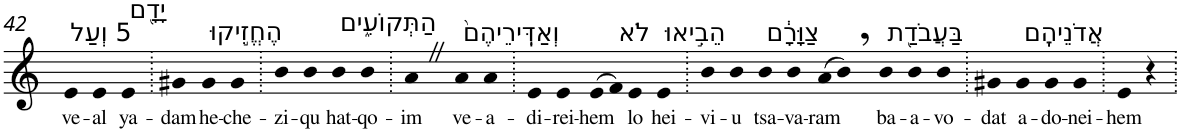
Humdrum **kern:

**kern	**text
*part1	*part1
*staff1	*staff1
*I"Piano	*
*I'Pno	*
!!LO:PB:g=z
*clefG2	*
*k[]	*
=42	=42
!LO:TX:a:t=5 וְעַל	!
!	!LO:LY:b
4e	ve-
!	!LO:LY:b
4e	-al
!LO:TX:a:t=יָדָ֖ם	!
!	!LO:LY:b
4e	ya-
=43.	=43.
!	!LO:LY:b
4g#X	-dam
!LO:TX:a:t=הֶחֱזִ֣יקוּ	!
!	!LO:LY:b
4g#	he-
!	!LO:LY:b
4g#	-che-
=44.	=44.
!	!LO:LY:b
4b	-zi-
!	!LO:LY:b
4b	-qu
!LO:TX:a:t=הַתְּקוֹעִ֑ים	!
!	!LO:LY:b
4b	hat-
!	!LO:LY:b
4b	-qo-
=45.	=45.
!	!LO:LY:b
4aZ	-im
!LO:TX:a:t=וְאַדִּֽירֵיהֶם֙	!
!	!LO:LY:b
4a	ve-
!	!LO:LY:b
4a	-a-
=46.	=46.
!	!LO:LY:b
4e	-di-
!	!LO:LY:b
4e	-rei-
!	!LO:LY:b
(>8e	-hem
8f)	.
!LO:TX:a:t=לֹא	!
!	!LO:LY:b
4e	lo
!LO:TX:a:t=הֵבִ֣יאוּ	!
!	!LO:LY:b
4e	hei-
=47.	=47.
!	!LO:LY:b
4b	-vi-
!	!LO:LY:b
4b	-u
!LO:TX:a:t=צַוָּרָ֔ם	!
!	!LO:LY:b
4b	tsa-
!	!LO:LY:b
4b	-va-
!	!LO:LY:b
(>8a	-ram
8b,)	.
!LO:TX:a:t=בַּעֲבֹדַ֖ת	!
!	!LO:LY:b
4b	ba-
!	!LO:LY:b
4b	-a-
!	!LO:LY:b
4b	-vo-
=48.	=48.
!	!LO:LY:b
4g#X	-dat
!LO:TX:a:t=אֲדֹנֵיהֶֽם	!
!	!LO:LY:b
4g#	a-
!	!LO:LY:b
4g#	-do-
!	!LO:LY:b
4g#	-nei-
=49.	=49.
!	!LO:LY:b
4e	-hem
4r	.
=.	=.
*-	*-
